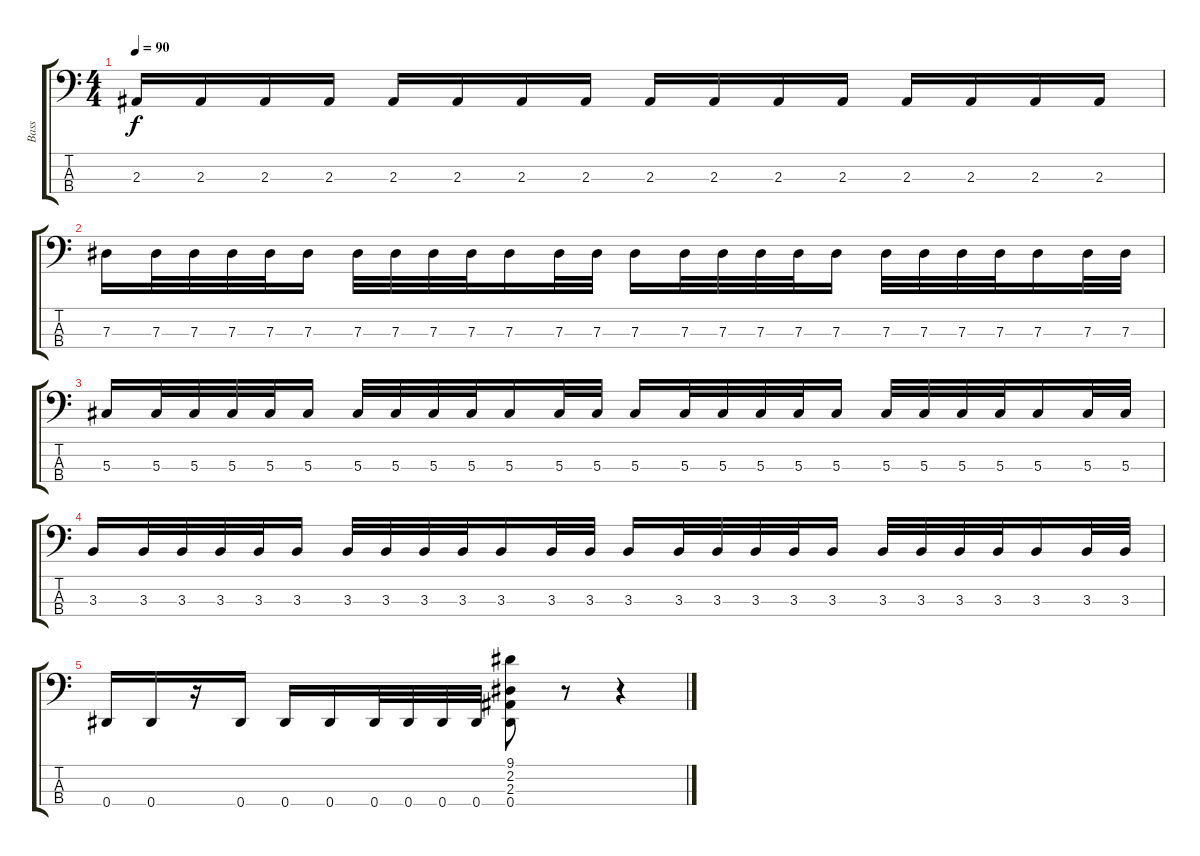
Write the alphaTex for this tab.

\track ("Bass" "Bass") {instrument electricbassfinger}
\staff {score tabs}
\tuning (Gb2 Db2 Ab1 Eb1) {hide}
\ts (4 4)
\tempo 90
\clef f4
\ks c
2.3.16{dy f} 2.3.16 2.3.16 2.3.16 2.3.16 2.3.16 2.3.16 2.3.16 2.3.16 2.3.16 2.3.16 2.3.16 2.3.16 2.3.16 2.3.16 2.3.16 |
7.3.16 7.3.32 7.3.32 7.3.32 7.3.32 7.3.16 7.3.32 7.3.32 7.3.32 7.3.32 7.3.16 7.3.32 7.3.32 7.3.16 7.3.32 7.3.32 7.3.32 7.3.32 7.3.16 7.3.32 7.3.32 7.3.32 7.3.32 7.3.16 7.3.32 7.3.32 |
5.3.16 5.3.32 5.3.32 5.3.32 5.3.32 5.3.16 5.3.32 5.3.32 5.3.32 5.3.32 5.3.16 5.3.32 5.3.32 5.3.16 5.3.32 5.3.32 5.3.32 5.3.32 5.3.16 5.3.32 5.3.32 5.3.32 5.3.32 5.3.16 5.3.32 5.3.32 |
3.3.16 3.3.32 3.3.32 3.3.32 3.3.32 3.3.16 3.3.32 3.3.32 3.3.32 3.3.32 3.3.16 3.3.32 3.3.32 3.3.16 3.3.32 3.3.32 3.3.32 3.3.32 3.3.16 3.3.32 3.3.32 3.3.32 3.3.32 3.3.16 3.3.32 3.3.32 |
0.4.16 0.4.16 r.16 0.4.16 0.4.16 0.4.16 0.4.32 0.4.32 0.4.32 0.4.32 (9.1 2.2 2.3 0.4).8 r.8 r.4
